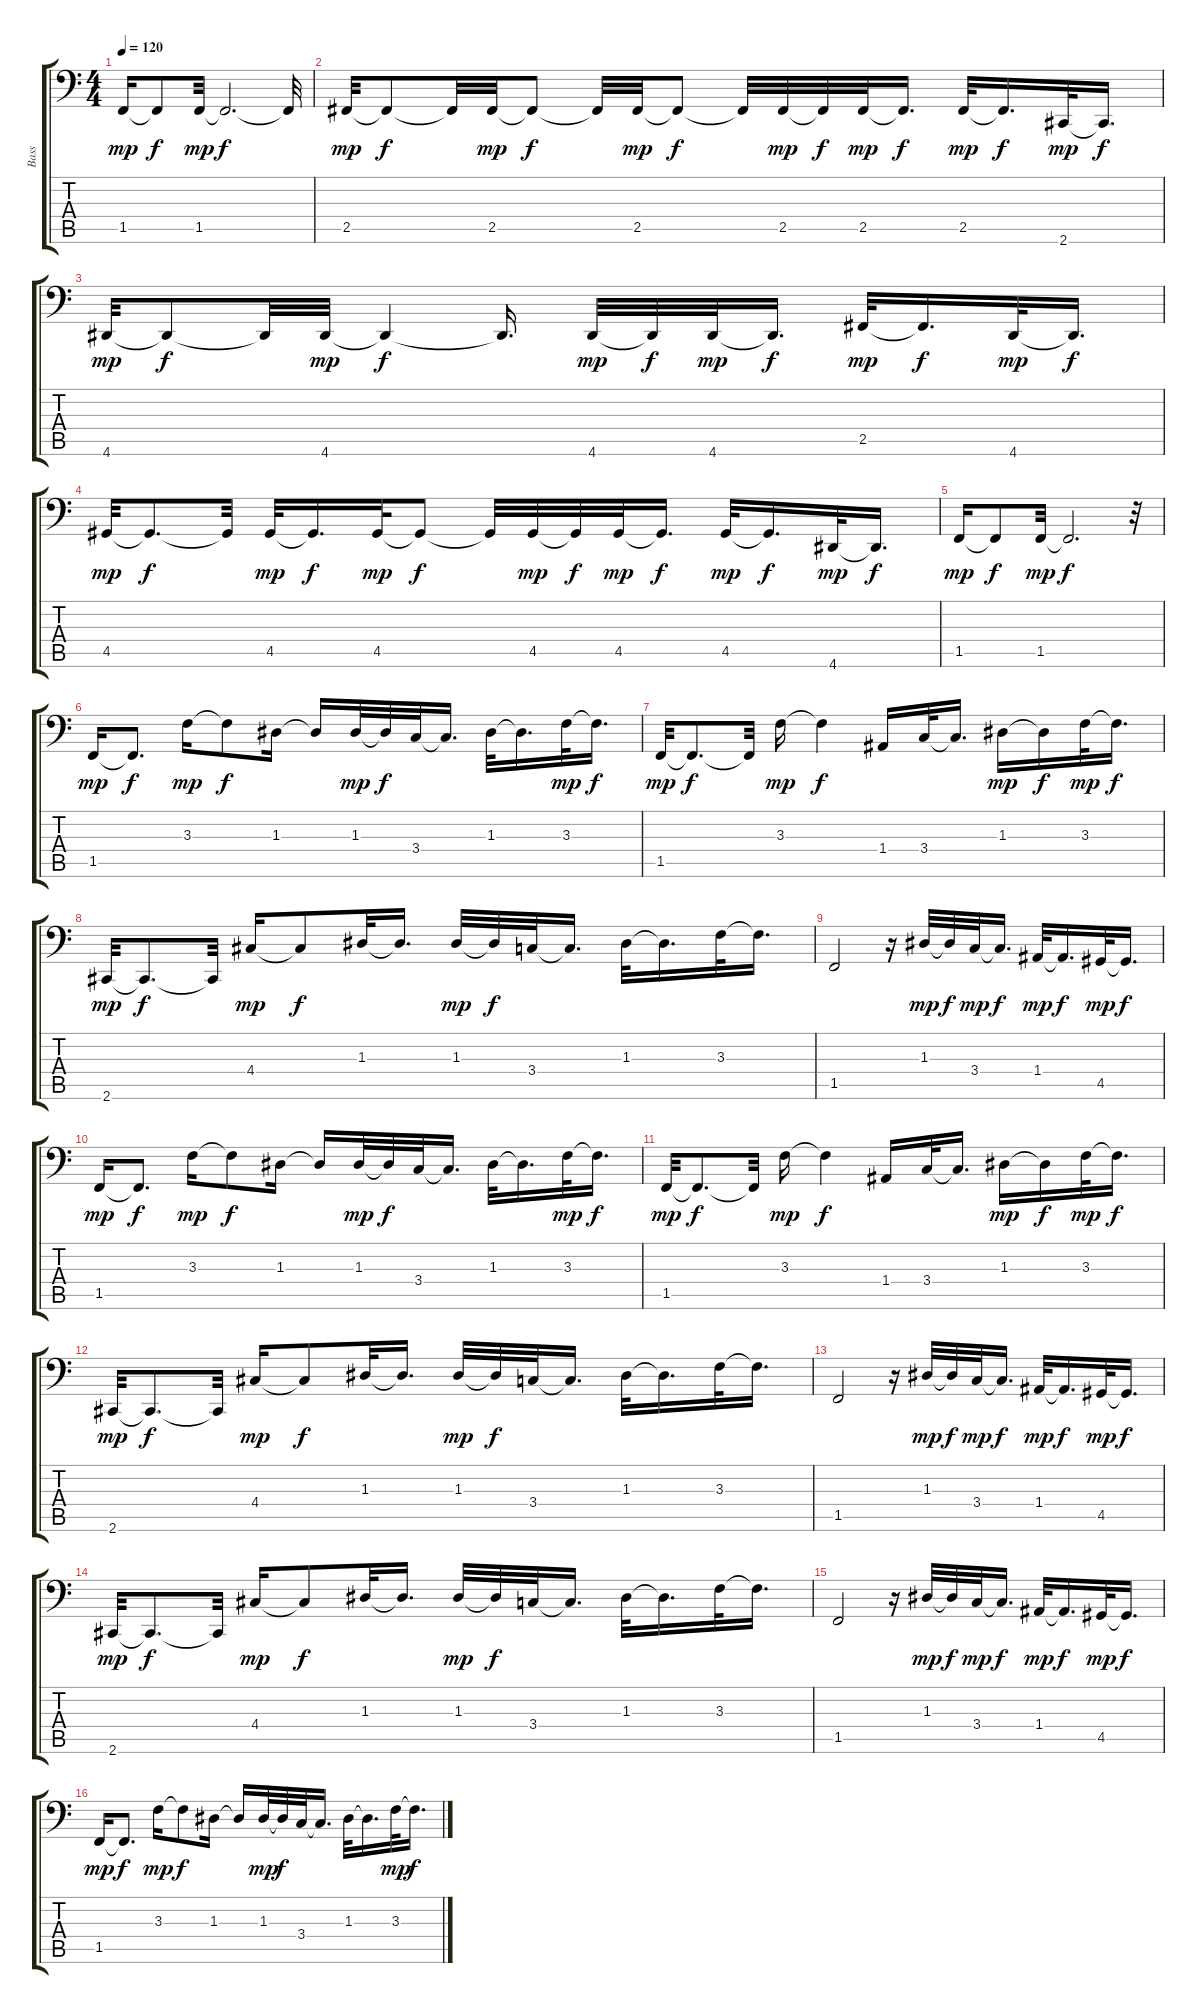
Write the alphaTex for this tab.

\track ("Bass" "Bass") {instrument slapbass1}
\staff {score tabs}
\tuning (C3 G2 D2 A1 E1 B0) {hide}
\ts (4 4)
\tempo 120
\clef f4
\ks c
1.5.16{dy mp} 1.5{t}.8{dy f} 1.5.32{dy mp} 1.5{t}.2{d dy f} 1.5{t}.32 |
2.5.32{dy mp} 2.5{t}.8{dy f} 2.5{t}.32 2.5.32{dy mp} 2.5{t}.8{dy f} 2.5{t}.32 2.5.32{dy mp} 2.5{t}.8{dy f} 2.5{t}.32 2.5.32{dy mp} 2.5{t}.32{dy f} 2.5.32{dy mp} 2.5{t}.16{d dy f} 2.5.32{dy mp} 2.5{t}.16{d dy f} 2.6.32{dy mp} 2.6{t}.16{d dy f} |
4.6.32{dy mp} 4.6{t}.8{dy f} 4.6{t}.32 4.6.32{dy mp} 4.6{t}.4{dy f} 4.6{t}.16{d} 4.6.32{dy mp} 4.6{t}.32{dy f} 4.6.32{dy mp} 4.6{t}.16{d dy f} 2.5.32{dy mp} 2.5{t}.16{d dy f} 4.6.32{dy mp} 4.6{t}.16{d dy f} |
4.5.32{dy mp} 4.5{t}.8{d dy f} 4.5{t}.32 4.5.32{dy mp} 4.5{t}.16{d dy f} 4.5.32{dy mp} 4.5{t}.8{dy f} 4.5{t}.32 4.5.32{dy mp} 4.5{t}.32{dy f} 4.5.32{dy mp} 4.5{t}.16{d dy f} 4.5.32{dy mp} 4.5{t}.16{d dy f} 4.6.32{dy mp} 4.6{t}.16{d dy f} |
1.5.16{dy mp} 1.5{t}.8{dy f} 1.5.32{dy mp} 1.5{t}.2{d dy f} r.32 |
1.5.16{dy mp} 1.5{t}.8{d dy f} 3.3.16{dy mp} 3.3{t}.8{dy f} 1.3.16 1.3{t}.16 1.3.32{dy mp} 1.3{t}.32{dy f} 3.4.32 3.4{t}.16{d} 1.3.32 1.3{t}.16{d} 3.3.32{dy mp} 3.3{t}.16{d dy f} |
1.5.32{dy mp} 1.5{t}.8{d dy f} 1.5{t}.32 3.3.16{dy mp} 3.3{t}.4{dy f} 1.4.16 3.4.32 3.4{t}.16{d} 1.3.16{dy mp} 1.3{t}.16{dy f} 3.3.32{dy mp} 3.3{t}.16{d dy f} |
2.6.32{dy mp} 2.6{t}.8{d dy f} 2.6{t}.32 4.4.16{dy mp} 4.4{t}.8{dy f} 1.3.32 1.3{t}.16{d} 1.3.32{dy mp} 1.3{t}.32{dy f} 3.4.32 3.4{t}.16{d} 1.3.32 1.3{t}.16{d} 3.3.32 3.3{t}.16{d} |
1.5.2 r.16 1.3.32{dy mp} 1.3{t}.32{dy f} 3.4.32{dy mp} 3.4{t}.16{d dy f} 1.4.32{dy mp} 1.4{t}.16{d dy f} 4.5.32{dy mp} 4.5{t}.16{d dy f} |
1.5.16{dy mp} 1.5{t}.8{d dy f} 3.3.16{dy mp} 3.3{t}.8{dy f} 1.3.16 1.3{t}.16 1.3.32{dy mp} 1.3{t}.32{dy f} 3.4.32 3.4{t}.16{d} 1.3.32 1.3{t}.16{d} 3.3.32{dy mp} 3.3{t}.16{d dy f} |
1.5.32{dy mp} 1.5{t}.8{d dy f} 1.5{t}.32 3.3.16{dy mp} 3.3{t}.4{dy f} 1.4.16 3.4.32 3.4{t}.16{d} 1.3.16{dy mp} 1.3{t}.16{dy f} 3.3.32{dy mp} 3.3{t}.16{d dy f} |
2.6.32{dy mp} 2.6{t}.8{d dy f} 2.6{t}.32 4.4.16{dy mp} 4.4{t}.8{dy f} 1.3.32 1.3{t}.16{d} 1.3.32{dy mp} 1.3{t}.32{dy f} 3.4.32 3.4{t}.16{d} 1.3.32 1.3{t}.16{d} 3.3.32 3.3{t}.16{d} |
1.5.2 r.16 1.3.32{dy mp} 1.3{t}.32{dy f} 3.4.32{dy mp} 3.4{t}.16{d dy f} 1.4.32{dy mp} 1.4{t}.16{d dy f} 4.5.32{dy mp} 4.5{t}.16{d dy f} |
2.6.32{dy mp} 2.6{t}.8{d dy f} 2.6{t}.32 4.4.16{dy mp} 4.4{t}.8{dy f} 1.3.32 1.3{t}.16{d} 1.3.32{dy mp} 1.3{t}.32{dy f} 3.4.32 3.4{t}.16{d} 1.3.32 1.3{t}.16{d} 3.3.32 3.3{t}.16{d} |
1.5.2 r.16 1.3.32{dy mp} 1.3{t}.32{dy f} 3.4.32{dy mp} 3.4{t}.16{d dy f} 1.4.32{dy mp} 1.4{t}.16{d dy f} 4.5.32{dy mp} 4.5{t}.16{d dy f} |
1.5.16{dy mp} 1.5{t}.8{d dy f} 3.3.16{dy mp} 3.3{t}.8{dy f} 1.3.16 1.3{t}.16 1.3.32{dy mp} 1.3{t}.32{dy f} 3.4.32 3.4{t}.16{d} 1.3.32 1.3{t}.16{d} 3.3.32{dy mp} 3.3{t}.16{d dy f}
